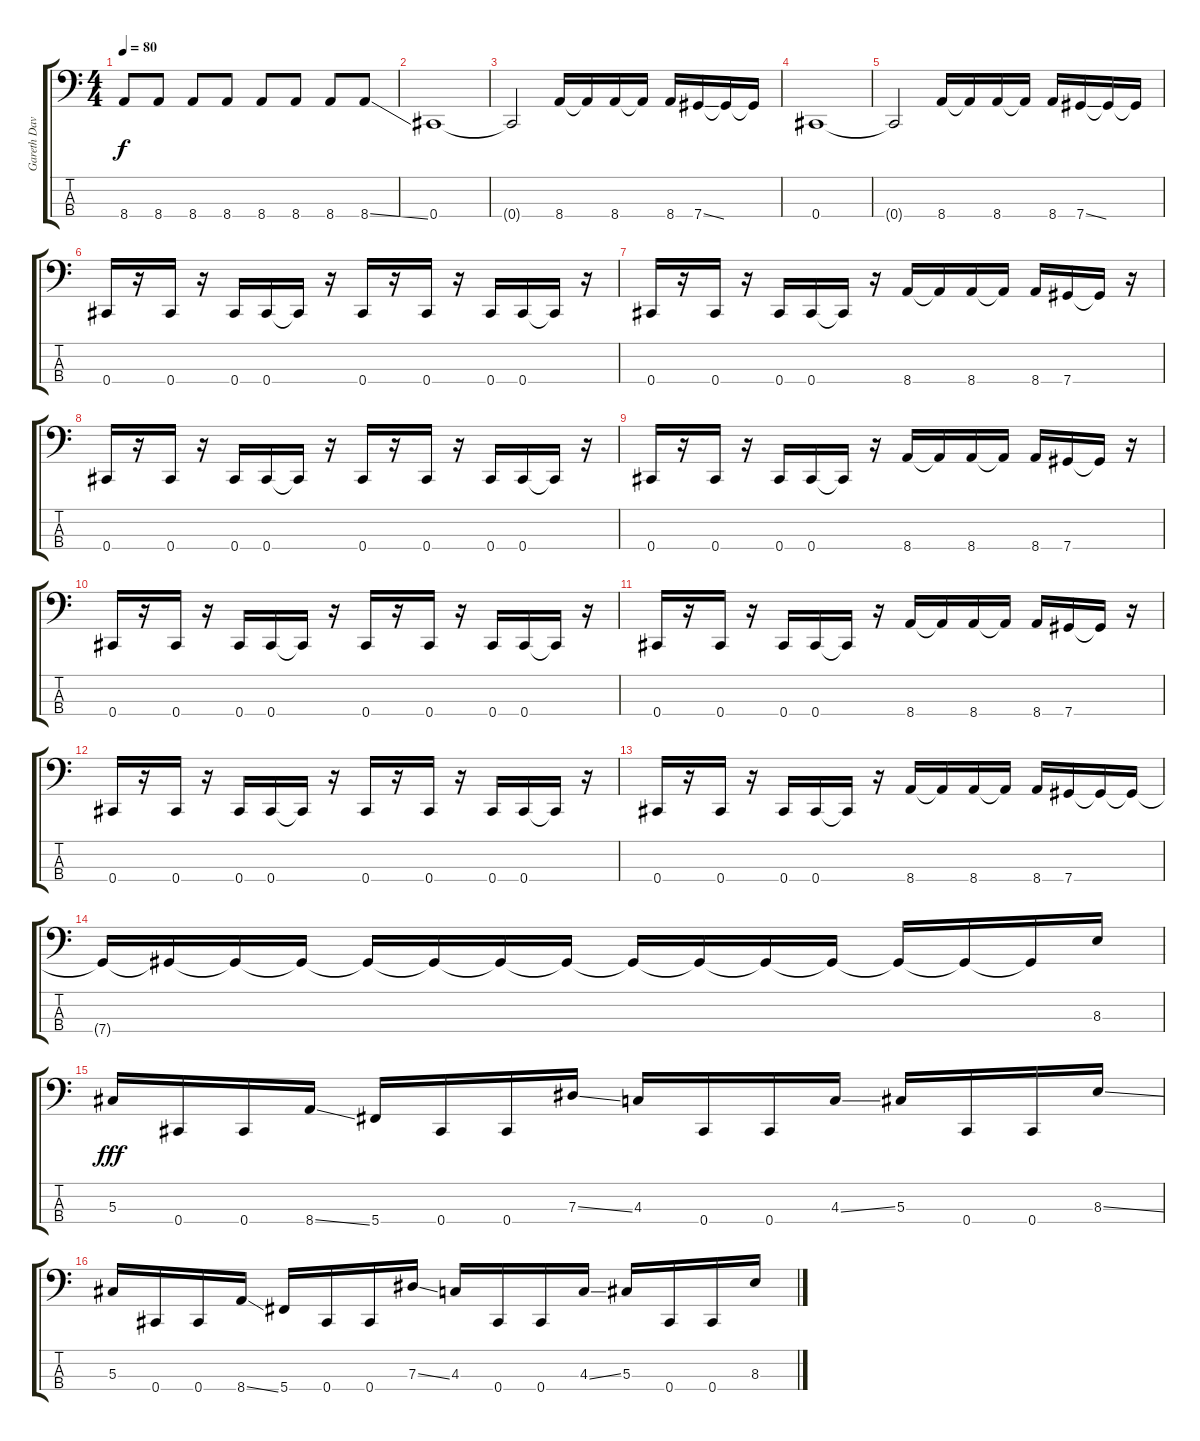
\track ("Gareth Davis" "Gareth Dav") {instrument electricbassfinger}
\staff {score tabs}
\tuning (Gb2 Db2 Ab1 Db1) {hide}
\ts (4 4)
\tempo 80
\clef f4
\ks c
8.4.8{dy f} 8.4.8 8.4.8 8.4.8 8.4.8 8.4.8 8.4.8 8.4{ss}.8 |
0.4.1 |
0.4{t}.2 8.4.16 8.4{t}.16 8.4.16 8.4{t}.16 8.4.16 7.4{ss}.16 7.4{t}.16 7.4{t}.16 |
0.4.1 |
0.4{t}.2 8.4.16 8.4{t}.16 8.4.16 8.4{t}.16 8.4.16 7.4{ss}.16 7.4{t}.16 7.4{t}.16 |
0.4.16 r.16 0.4.16 r.16 0.4.16 0.4.16 0.4{t}.16 r.16 0.4.16 r.16 0.4.16 r.16 0.4.16 0.4.16 0.4{t}.16 r.16 |
0.4.16 r.16 0.4.16 r.16 0.4.16 0.4.16 0.4{t}.16 r.16 8.4.16 8.4{t}.16 8.4.16 8.4{t}.16 8.4.16 7.4.16 7.4{t}.16 r.16 |
0.4.16 r.16 0.4.16 r.16 0.4.16 0.4.16 0.4{t}.16 r.16 0.4.16 r.16 0.4.16 r.16 0.4.16 0.4.16 0.4{t}.16 r.16 |
0.4.16 r.16 0.4.16 r.16 0.4.16 0.4.16 0.4{t}.16 r.16 8.4.16 8.4{t}.16 8.4.16 8.4{t}.16 8.4.16 7.4.16 7.4{t}.16 r.16 |
0.4.16 r.16 0.4.16 r.16 0.4.16 0.4.16 0.4{t}.16 r.16 0.4.16 r.16 0.4.16 r.16 0.4.16 0.4.16 0.4{t}.16 r.16 |
0.4.16 r.16 0.4.16 r.16 0.4.16 0.4.16 0.4{t}.16 r.16 8.4.16 8.4{t}.16 8.4.16 8.4{t}.16 8.4.16 7.4.16 7.4{t}.16 r.16 |
0.4.16 r.16 0.4.16 r.16 0.4.16 0.4.16 0.4{t}.16 r.16 0.4.16 r.16 0.4.16 r.16 0.4.16 0.4.16 0.4{t}.16 r.16 |
0.4.16 r.16 0.4.16 r.16 0.4.16 0.4.16 0.4{t}.16 r.16 8.4.16 8.4{t}.16 8.4.16 8.4{t}.16 8.4.16 7.4.16 7.4{t}.16 7.4{t}.16 |
7.4{t}.16 7.4{t}.16 7.4{t}.16 7.4{t}.16 7.4{t}.16 7.4{t}.16 7.4{t}.16 7.4{t}.16 7.4{t}.16 7.4{t}.16 7.4{t}.16 7.4{t}.16 7.4{t}.16 7.4{t}.16 7.4{t}.16 8.3.16 |
5.3.16{dy fff} 0.4.16 0.4.16 8.4{ss}.16 5.4.16 0.4.16 0.4.16 7.3{ss}.16 4.3.16 0.4.16 0.4.16 4.3{ss}.16 5.3.16 0.4.16 0.4.16 8.3{ss}.16 |
5.3.16 0.4.16 0.4.16 8.4{ss}.16 5.4.16 0.4.16 0.4.16 7.3{ss}.16 4.3.16 0.4.16 0.4.16 4.3{ss}.16 5.3.16 0.4.16 0.4.16 8.3{ss}.16
